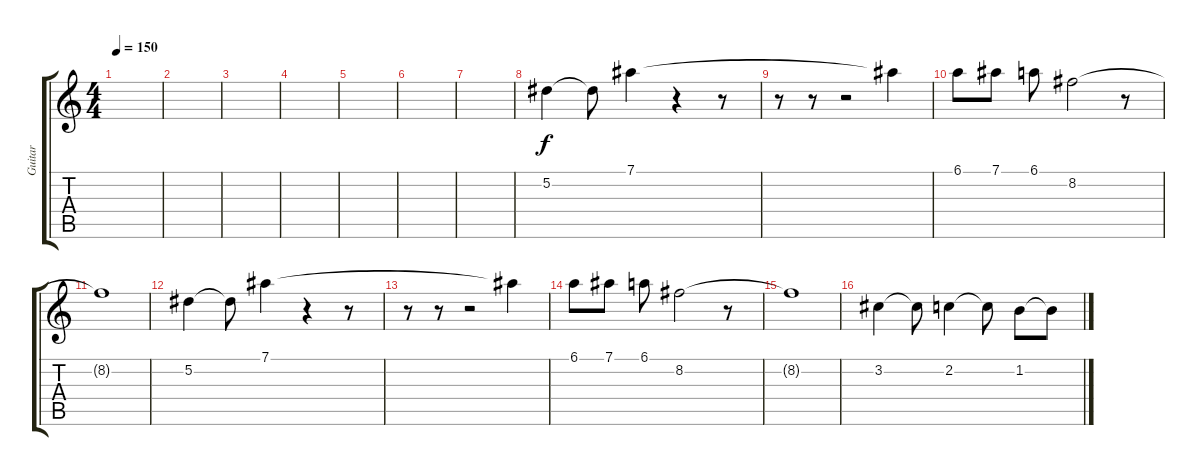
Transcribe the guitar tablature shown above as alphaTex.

\track ("Guitar" "Guitar") {instrument overdrivenguitar}
\staff {score tabs}
\tuning (Eb4 Bb3 Gb3 Db3 Ab2 Eb2) {hide}
\ts (4 4)
\tempo 150
\clef g2
\ks c
|
|
|
|
|
|
|
5.2.4 5.2{t}.8 7.1.4 r.4 r.8 |
r.8 r.8 r.2 7.1{t}.4 |
6.1.8 7.1.8 6.1.8 8.2.2 r.8 |
8.2{t}.1 |
5.2.4 5.2{t}.8 7.1.4 r.4 r.8 |
r.8 r.8 r.2 7.1{t}.4 |
6.1.8 7.1.8 6.1.8 8.2.2 r.8 |
8.2{t}.1 |
3.2.4 3.2{t}.8 2.2.4 2.2{t}.8 1.2.8 1.2{t}.8
